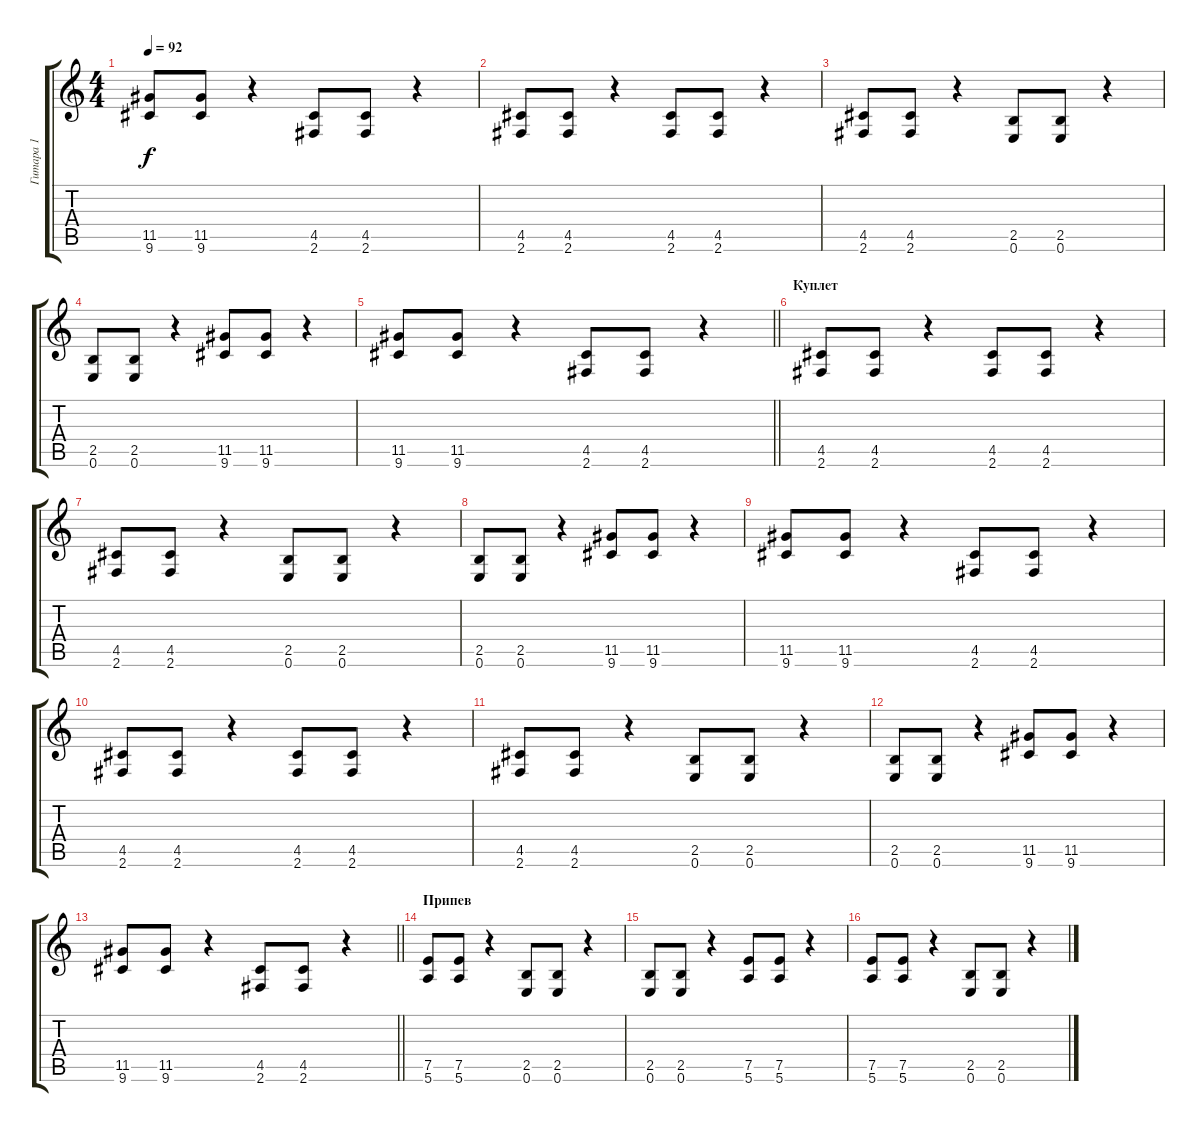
\track ("Гитара 1" "Гитара 1") {instrument distortionguitar}
\staff {score tabs}
\tuning (E4 B3 G3 D3 A2 E2) {hide}
\ts (4 4)
\tempo 92
\clef g2
\ks c
(11.5 9.6).8{dy f} (11.5 9.6).8 r.4 (4.5 2.6).8 (4.5 2.6).8 r.4 |
(4.5 2.6).8 (4.5 2.6).8 r.4 (4.5 2.6).8 (4.5 2.6).8 r.4 |
(4.5 2.6).8 (4.5 2.6).8 r.4 (2.5 0.6).8 (2.5 0.6).8 r.4 |
(2.5 0.6).8 (2.5 0.6).8 r.4 (11.5 9.6).8 (11.5 9.6).8 r.4 |
\barLineRight lightlight
(11.5 9.6).8 (11.5 9.6).8 r.4 (4.5 2.6).8 (4.5 2.6).8 r.4 |
\section ("" "Куплет")
(4.5 2.6).8 (4.5 2.6).8 r.4 (4.5 2.6).8 (4.5 2.6).8 r.4 |
(4.5 2.6).8 (4.5 2.6).8 r.4 (2.5 0.6).8 (2.5 0.6).8 r.4 |
(2.5 0.6).8 (2.5 0.6).8 r.4 (11.5 9.6).8 (11.5 9.6).8 r.4 |
(11.5 9.6).8 (11.5 9.6).8 r.4 (4.5 2.6).8 (4.5 2.6).8 r.4 |
(4.5 2.6).8 (4.5 2.6).8 r.4 (4.5 2.6).8 (4.5 2.6).8 r.4 |
(4.5 2.6).8 (4.5 2.6).8 r.4 (2.5 0.6).8 (2.5 0.6).8 r.4 |
(2.5 0.6).8 (2.5 0.6).8 r.4 (11.5 9.6).8 (11.5 9.6).8 r.4 |
\barLineRight lightlight
(11.5 9.6).8 (11.5 9.6).8 r.4 (4.5 2.6).8 (4.5 2.6).8 r.4 |
\section ("" "Припев")
(7.5 5.6).8 (7.5 5.6).8 r.4 (2.5 0.6).8 (2.5 0.6).8 r.4 |
(2.5 0.6).8 (2.5 0.6).8 r.4 (7.5 5.6).8 (7.5 5.6).8 r.4 |
(7.5 5.6).8 (7.5 5.6).8 r.4 (2.5 0.6).8 (2.5 0.6).8 r.4
